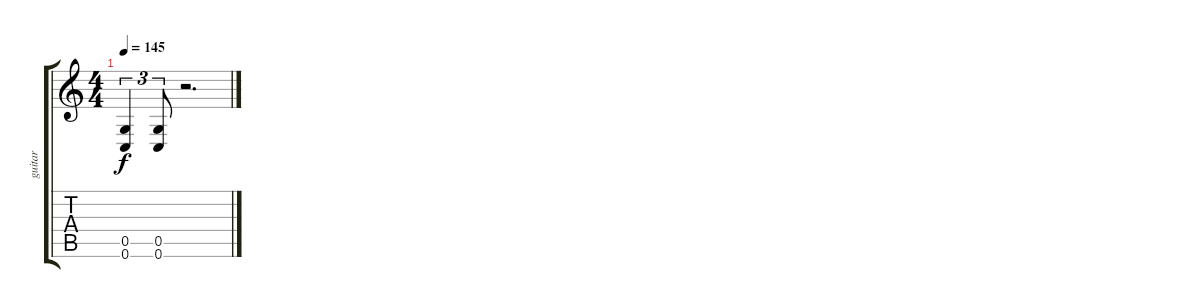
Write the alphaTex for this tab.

\track ("guitar" "guitar") {instrument distortionguitar}
\staff {score tabs}
\tuning (D4 A3 F3 C3 G2 C2) {hide}
\ts (4 4)
\tempo 145
\clef g2
\ks c
(0.5 0.6).4{tu (3 2) dy f} (0.5 0.6).8{tu (3 2)} r.2{d}
